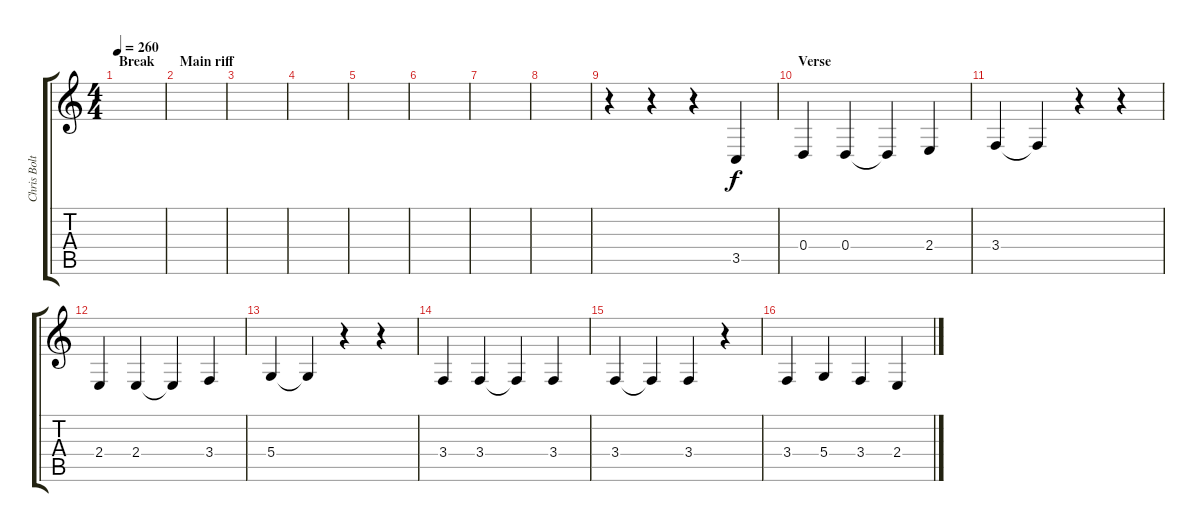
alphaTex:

\track ("Chris Boltendahl" "Chris Bolt") {instrument oboe}
\staff {score tabs}
\tuning (E4 B3 G3 D3 A2 E2) {hide}
\ts (4 4)
\section ("" "Break")
\tempo 260
\clef g2
\ks c
|
\section ("" "Main riff")
|
|
|
|
|
|
|
r.4 r.4 r.4 3.5.4 |
\section ("" "Verse")
0.4.4 0.4.4 0.4{t}.4 2.4.4 |
3.4.4 3.4{t}.4 r.4 r.4 |
2.4.4 2.4.4 2.4{t}.4 3.4.4 |
5.4.4 5.4{t}.4 r.4 r.4 |
3.4.4 3.4.4 3.4{t}.4 3.4.4 |
3.4.4 3.4{t}.4 3.4.4 r.4 |
3.4.4 5.4.4 3.4.4 2.4.4
